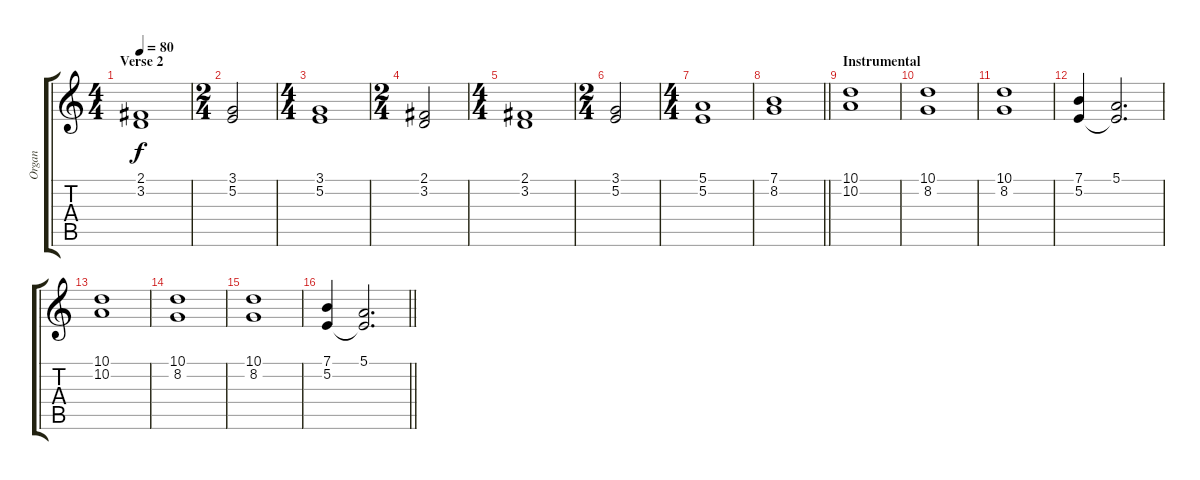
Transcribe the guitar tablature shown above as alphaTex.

\track ("Organ" "Organ") {instrument drawbarorgan}
\staff {score tabs}
\tuning (E4 B3 G3 D3 A2 E2) {hide}
\ts (4 4)
\section ("" "Verse 2")
\tempo 80
\clef g2
\ks c
(2.1 3.2).1{dy f} |
\ts (2 4)
(3.1 5.2).2 |
\ts (4 4)
(3.1 5.2).1 |
\ts (2 4)
(2.1 3.2).2 |
\ts (4 4)
(2.1 3.2).1 |
\ts (2 4)
(3.1 5.2).2 |
\ts (4 4)
(5.1 5.2).1 |
\barLineRight lightlight
(7.1 8.2).1 |
\section ("" "Instrumental")
(10.1 10.2).1 |
(10.1 8.2).1 |
(10.1 8.2).1 |
(7.1 5.2).4 (5.1 5.2{t}).2{d} |
(10.1 10.2).1 |
(10.1 8.2).1 |
(10.1 8.2).1 |
\barLineRight lightlight
(7.1 5.2).4 (5.1 5.2{t}).2{d}
